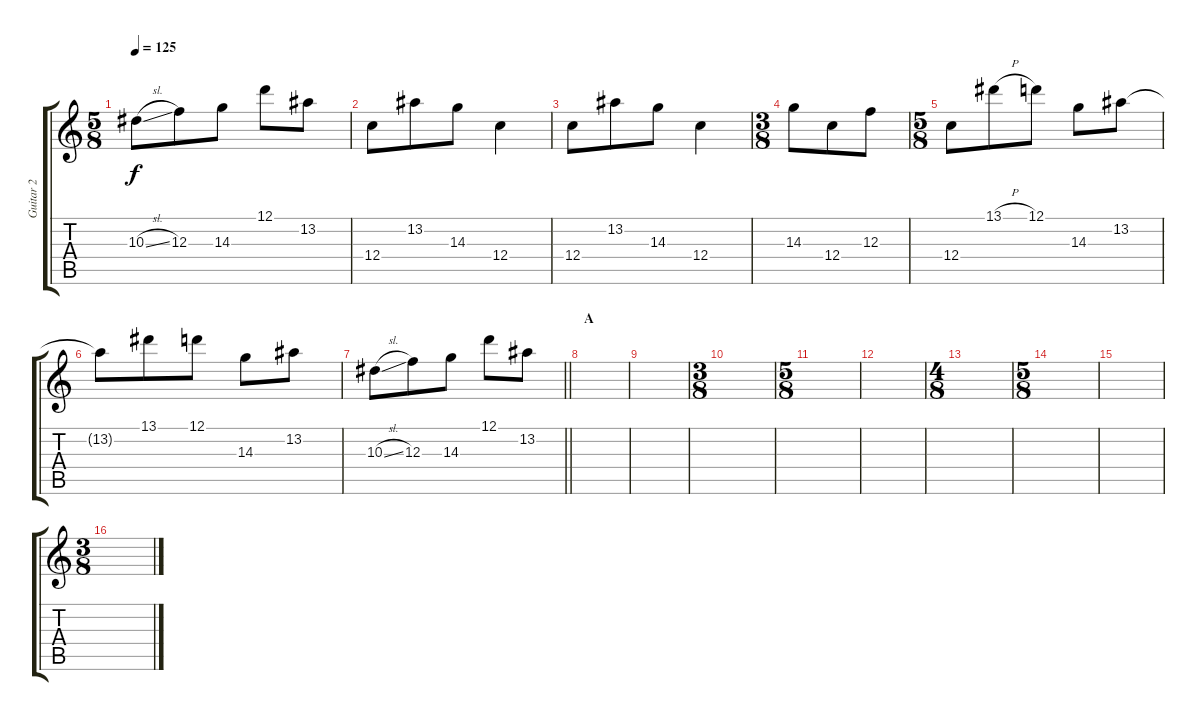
\track ("Guitar 2" "Guitar 2") {instrument overdrivenguitar}
\staff {score tabs}
\tuning (D4 A3 F3 C3 G2 C2) {hide}
\ts (5 8)
\tempo 125
\clef g2
\ks c
10.3{sl}.8{dy f} 12.3.8 14.3.8 12.1.8 13.2.8 |
12.4.8 13.2.8 14.3.8 12.4.4 |
12.4.8 13.2.8 14.3.8 12.4.4 |
\ts (3 8)
14.3.8 12.4.8 12.3.8 |
\ts (5 8)
12.4.8 13.1{h}.8 12.1.8 14.3.8 13.2.8 |
13.2{t}.8 13.1.8 12.1.8 14.3.8 13.2.8 |
\barLineRight lightlight
10.3{sl}.8 12.3.8 14.3.8 12.1.8 13.2.8 |
\section ("" "A")
|
|
\ts (3 8)
|
\ts (5 8)
|
|
\ts (4 8)
|
\ts (5 8)
|
|
\ts (3 8)
